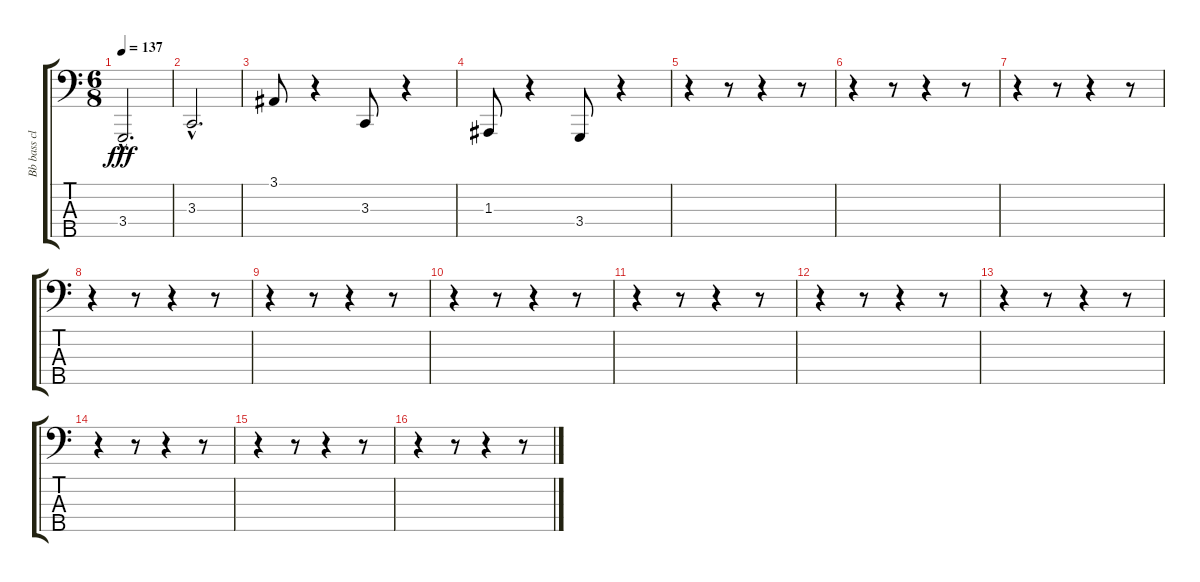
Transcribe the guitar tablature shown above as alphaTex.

\track ("Bb bass clarinet" "Bb bass cl") {instrument clarinet}
\staff {score tabs}
\tuning (G2 D2 A1 E1 B0) {hide}
\ts (6 8)
\tempo 137
\clef f4
\ks c
3.4{hac}.2{d dy fff} |
3.3{hac}.2{d} |
3.1.8 r.4 3.3.8 r.4 |
1.3.8 r.4 3.4.8 r.4 |
r.4 r.8 r.4 r.8 |
r.4 r.8 r.4 r.8 |
r.4 r.8 r.4 r.8 |
r.4 r.8 r.4 r.8 |
r.4 r.8 r.4 r.8 |
r.4 r.8 r.4 r.8 |
r.4 r.8 r.4 r.8 |
r.4 r.8 r.4 r.8 |
r.4 r.8 r.4 r.8 |
r.4 r.8 r.4 r.8 |
r.4 r.8 r.4 r.8 |
r.4 r.8 r.4 r.8
